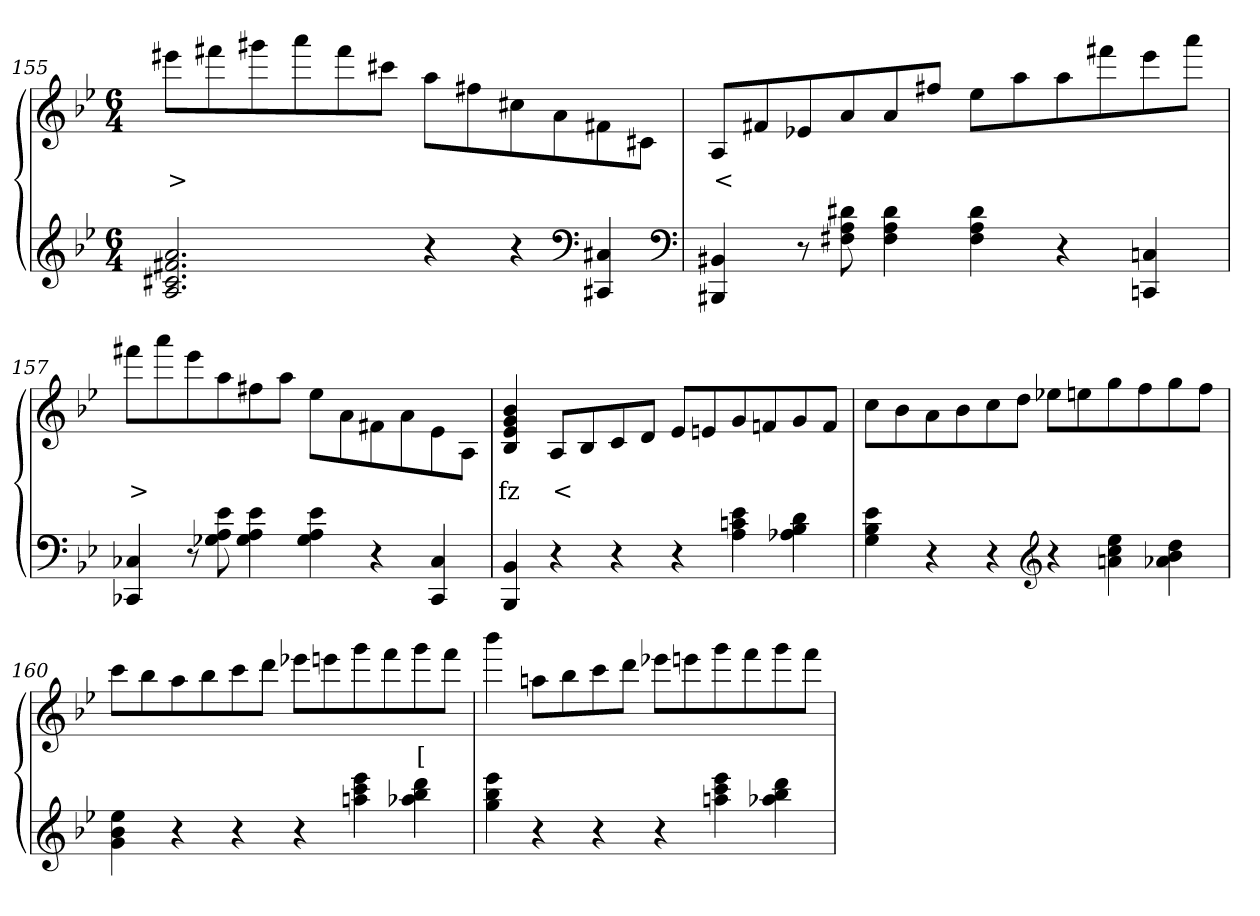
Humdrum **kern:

**kern	**kern	**text
*part2	*part1	*part1
*staff2	*staff1	*staff1
*clefG2	*clefG2	*
*k[b-e-]	*k[b-e-]	*
*M6/4	*M6/4	*
=155	=155	=155
2.a 2.f#X 2.c#X 2.A	8eee#XL	>
.	8fff#X	.
.	8ggg#X	.
.	8aaa	.
.	8fff#	.
.	8ccc#XJ	.
4r	8aaL	.
.	8ff#	.
4r	8cc#	.
.	8a	.
*clefF4	*	*
4C# 4CC#	8f#	.
.	8c#J	.
*clefF4	*	*
=156	=156	=156
4BB#X 4BBB#X	8AL	<
.	8f#X	.
8r	8e-X	.
8d#X 8A 8F#X	8a	.
4d# 4A 4F#	8a	.
.	8ff#J	.
4d# 4A 4F#	8ee-L	.
.	8aa	.
4r	8aa	.
.	8fff#	.
4Cn 4CCn	8eee-	.
.	8aaaJ	.
=157	=157	=157
4C-X 4CC-X	8fff#XL	>
.	8aaa	.
8r	8eee-	.
8e- 8A 8G-X	8aa	.
4e- 4A 4G-	8ff#	.
.	8aaJ	.
4e- 4A 4G-	8ee-\L	.
.	8a	.
4r	8f#	.
.	8a	.
4C- 4CC-	8e-	.
.	8AJ	.
=158	=158	=158
4BB- 4BBB-	4b- 4g 4e- 4B-	fz
4r	8AL	<
.	8B-	.
4r	8c	.
.	8dJ	.
4r	8e-L	.
.	8en	.
4e- 4cn 4A	8g	.
.	8fn	.
4d 4B- 4A-X	8g	.
.	8fJ	.
=159	=159	=159
4e- 4B- 4G	8ccL	.
.	8b-	.
4r	8a	.
.	8b-	.
4r	8cc	.
.	8ddJ	.
*clefG2	*	*
4r	8ee-XL	.
.	8een	.
4ee- 4cc 4an	8gg	.
.	8ff	.
4dd 4b- 4a-X	8gg	.
.	8ffJ	.
=160	=160	=160
4ee- 4b- 4g	8cccL	.
.	8bb-	.
4r	8aa	.
.	8bb-	.
4r	8ccc	.
.	8dddJ	.
4r	8eee-XL	.
.	8eeen	.
4eee- 4ccc 4aan	8ggg	.
.	8fff	.
4ddd 4bb- 4aa-X	8ggg	[
.	8fffJ	.
=161	=161	=161
4eee- 4bb- 4gg	4bbb-	.
4r	8aanL	.
.	8bb-	.
4r	8ccc	.
.	8dddJ	.
4r	8eee-XL	.
.	8eeen	.
4eee- 4ccc 4aan	8ggg	.
.	8fff	.
4ddd 4bb- 4aa-X	8ggg	.
.	8fffJ	.
=	=	=
*-	*-	*-
